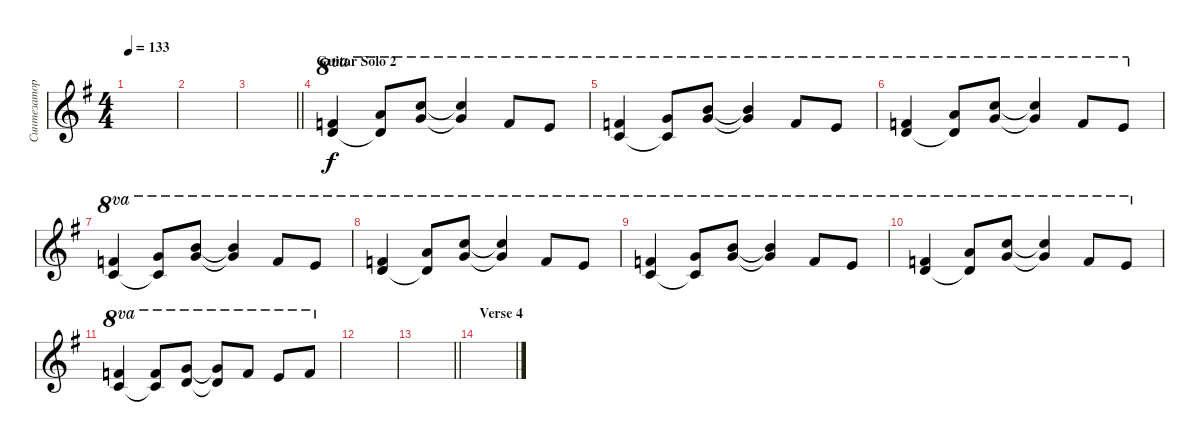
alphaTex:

\track ("Синтезатор" "Синтезатор") {instrument rockorgan}
\staff {score}
\tuning (E5 B4 G4 D4 A3 D3) {hide}
\ts (4 4)
\tempo 133
\clef g2
\ks eminor
|
|
\barLineRight lightlight
|
\section ("" "Guitar Solo 2")
(1.1 3.2).4{ot 8va} (5.1 3.2{t}).8{ot 8va} (8.1 8.2).8{ot 8va} (8.1{t} 8.2{t}).4{ot 8va} 1.1.8{ot 8va} 0.1.8{ot 8va} |
(1.1 1.2).4{ot 8va} (3.1 1.2{t}).8{ot 8va} (7.1 8.2).8{ot 8va} (7.1{t} 8.2{t}).4{ot 8va} 1.1.8{ot 8va} 0.1.8{ot 8va} |
(1.1 3.2).4{ot 8va} (5.1 3.2{t}).8{ot 8va} (8.1 8.2).8{ot 8va} (8.1{t} 8.2{t}).4{ot 8va} 1.1.8{ot 8va} 0.1.8{ot 8va} |
(1.1 1.2).4{ot 8va} (3.1 1.2{t}).8{ot 8va} (7.1 8.2).8{ot 8va} (7.1{t} 8.2{t}).4{ot 8va} 1.1.8{ot 8va} 0.1.8{ot 8va} |
(1.1 3.2).4{ot 8va} (5.1 3.2{t}).8{ot 8va} (8.1 8.2).8{ot 8va} (8.1{t} 8.2{t}).4{ot 8va} 1.1.8{ot 8va} 0.1.8{ot 8va} |
(1.1 1.2).4{ot 8va} (3.1 1.2{t}).8{ot 8va} (7.1 8.2).8{ot 8va} (7.1{t} 8.2{t}).4{ot 8va} 1.1.8{ot 8va} 0.1.8{ot 8va} |
(1.1 3.2).4{ot 8va} (5.1 3.2{t}).8{ot 8va} (8.1 8.2).8{ot 8va} (8.1{t} 8.2{t}).4{ot 8va} 1.1.8{ot 8va} 0.1.8{ot 8va} |
(1.1 1.2).4{ot 8va} (1.1 1.2{t}).8{ot 8va} (3.1 3.2).8{ot 8va} (3.1{t} 3.2{t}).8{ot 8va} 1.1.8{ot 8va} 0.1.8{ot 8va} 1.1.8{ot 8va} |
|
\barLineRight lightlight
|
\section ("" "Verse 4")
